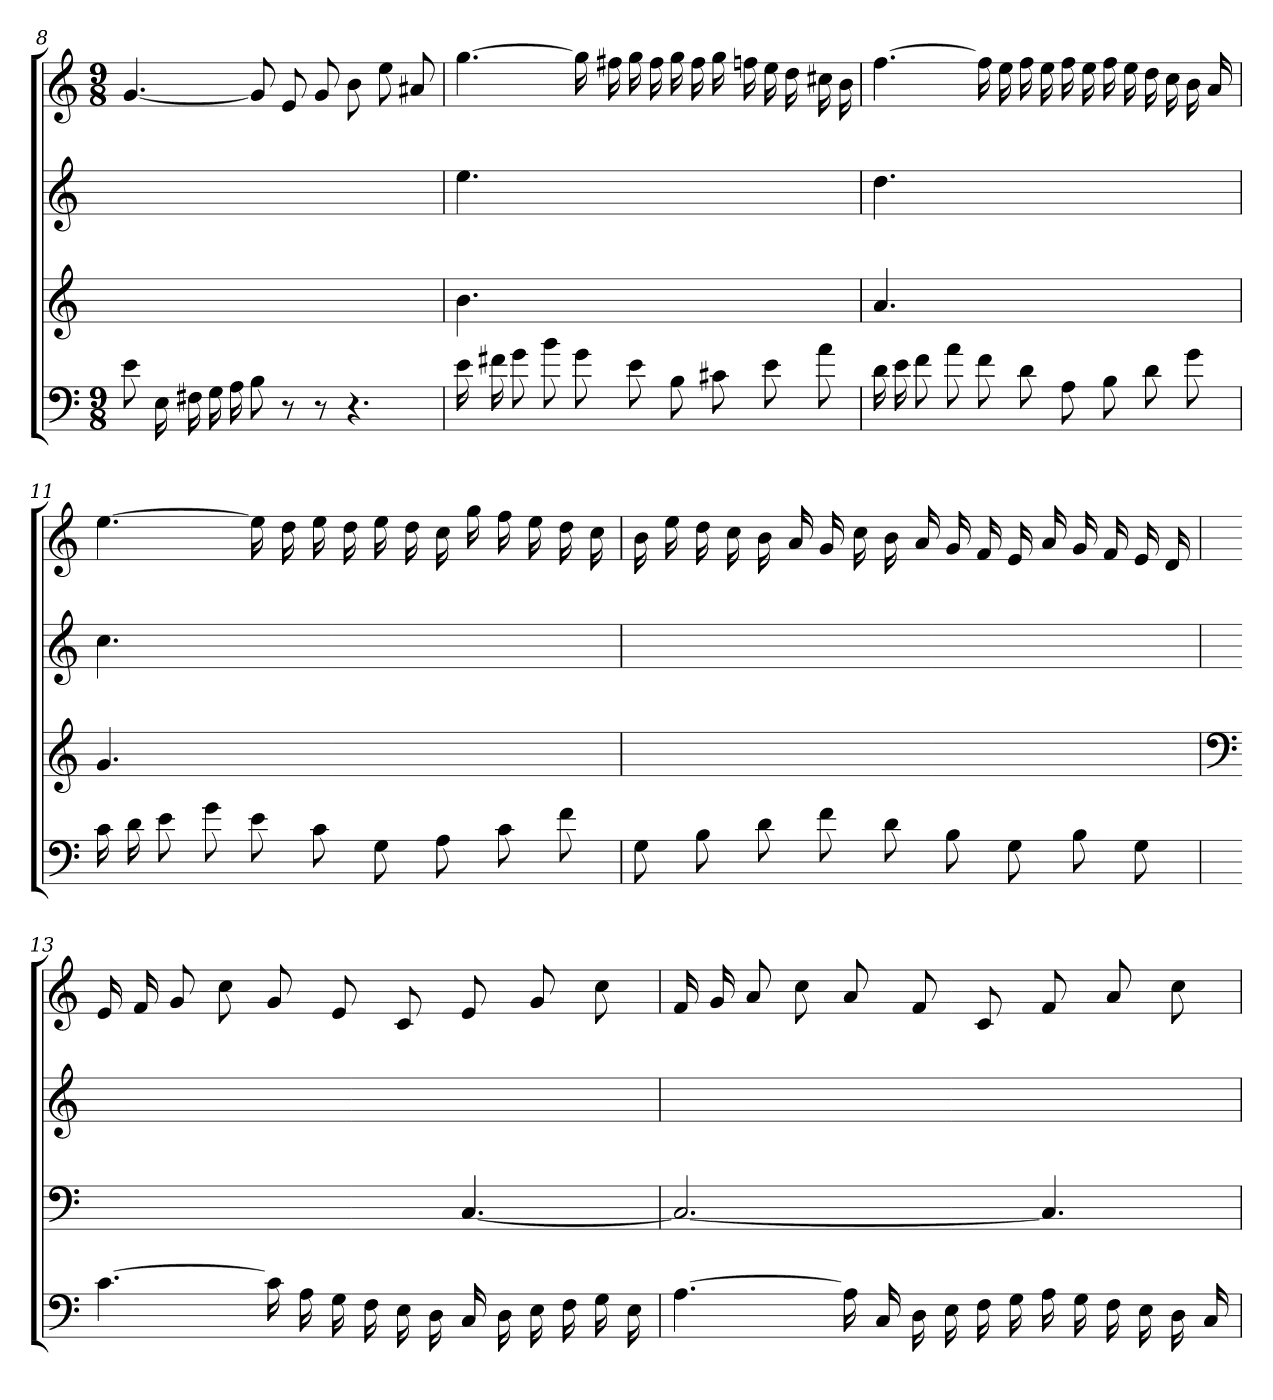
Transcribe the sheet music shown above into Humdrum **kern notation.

**kern	**kern	**kern	**kern
*part4	*part3	*part2	*part1
*staff4	*staff3	*staff2	*staff1
*clefF4	*clefG2	*clefG2	*clefG2
*M9/8	*	*	*M9/8
=8	=8	=8	=8
8e	8ryy	8ryy	[4.g
16E	1ryy	1ryy	.
16F#X	.	.	.
16G	.	.	.
16A	.	.	.
8B	.	.	8g]
8r	.	.	8e
8r	.	.	8g
4.r	.	.	8b
.	.	.	8ee
.	.	.	8a#X
=9	=9	=9	=9
16e	4.b	4.ee	[4.gg
16f#X	.	.	.
8g	.	.	.
8b	.	.	.
8g	4.ryy	4.ryy	16gg]
.	.	.	16ff#X
8e	.	.	16gg
.	.	.	16ff#
8B	.	.	16gg
.	.	.	16ff#
8c#X	4.ryy	4.ryy	16gg
.	.	.	16ffn
8e	.	.	16ee
.	.	.	16dd
8a	.	.	16cc#X
.	.	.	16b
=10	=10	=10	=10
16d	4.a	4.dd	[4.ff
16e	.	.	.
8f	.	.	.
8a	.	.	.
8f	4.ryy	4.ryy	16ff]
.	.	.	16ee
8d	.	.	16ff
.	.	.	16ee
8A	.	.	16ff
.	.	.	16ee
8B	4.ryy	4.ryy	16ff
.	.	.	16ee
8d	.	.	16dd
.	.	.	16cc
8g	.	.	16b
.	.	.	16a
=11	=11	=11	=11
16c	4.g	4.cc	[4.ee
16d	.	.	.
8e	.	.	.
8g	.	.	.
8e	4.ryy	4.ryy	16ee]
.	.	.	16dd
8c	.	.	16ee
.	.	.	16dd
8G	.	.	16ee
.	.	.	16dd
8A	4.ryy	4.ryy	16cc
.	.	.	16gg
8c	.	.	16ff
.	.	.	16ee
8f	.	.	16dd
.	.	.	16cc
=12	=12	=12	=12
8G	8ryy	8ryy	16b
.	.	.	16ee
8B	1ryy	1ryy	16dd
.	.	.	16cc
8d	.	.	16b
.	.	.	16a
8f	.	.	16g
.	.	.	16cc
8d	.	.	16b
.	.	.	16a
8B	.	.	16g
.	.	.	16f
8G	.	.	16e
.	.	.	16a
8B	.	.	16g
.	.	.	16f
8G	.	.	16e
.	.	.	16d
=13	=13	=13	=13
*	*clefF4	*	*
[4.c	2.ryy	8ryy	16e
.	.	.	16f
.	.	1ryy	8g
.	.	.	8cc
16c]	.	.	8g
16A	.	.	.
16G	.	.	8e
16F	.	.	.
16E	.	.	8c
16D	.	.	.
16C	[4.C	.	8e
16D	.	.	.
16E	.	.	8g
16F	.	.	.
16G	.	.	8cc
16E	.	.	.
=14	=14	=14	=14
[4.A	2.C_	8ryy	16f
.	.	.	16g
.	.	1ryy	8a
.	.	.	8cc
16A]	.	.	8a
16C	.	.	.
16D	.	.	8f
16E	.	.	.
16F	.	.	8c
16G	.	.	.
16A	4.C_	.	8f
16G	.	.	.
16F	.	.	8a
16E	.	.	.
16D	.	.	8cc
16C	.	.	.
=	=	=	=
*-	*-	*-	*-
